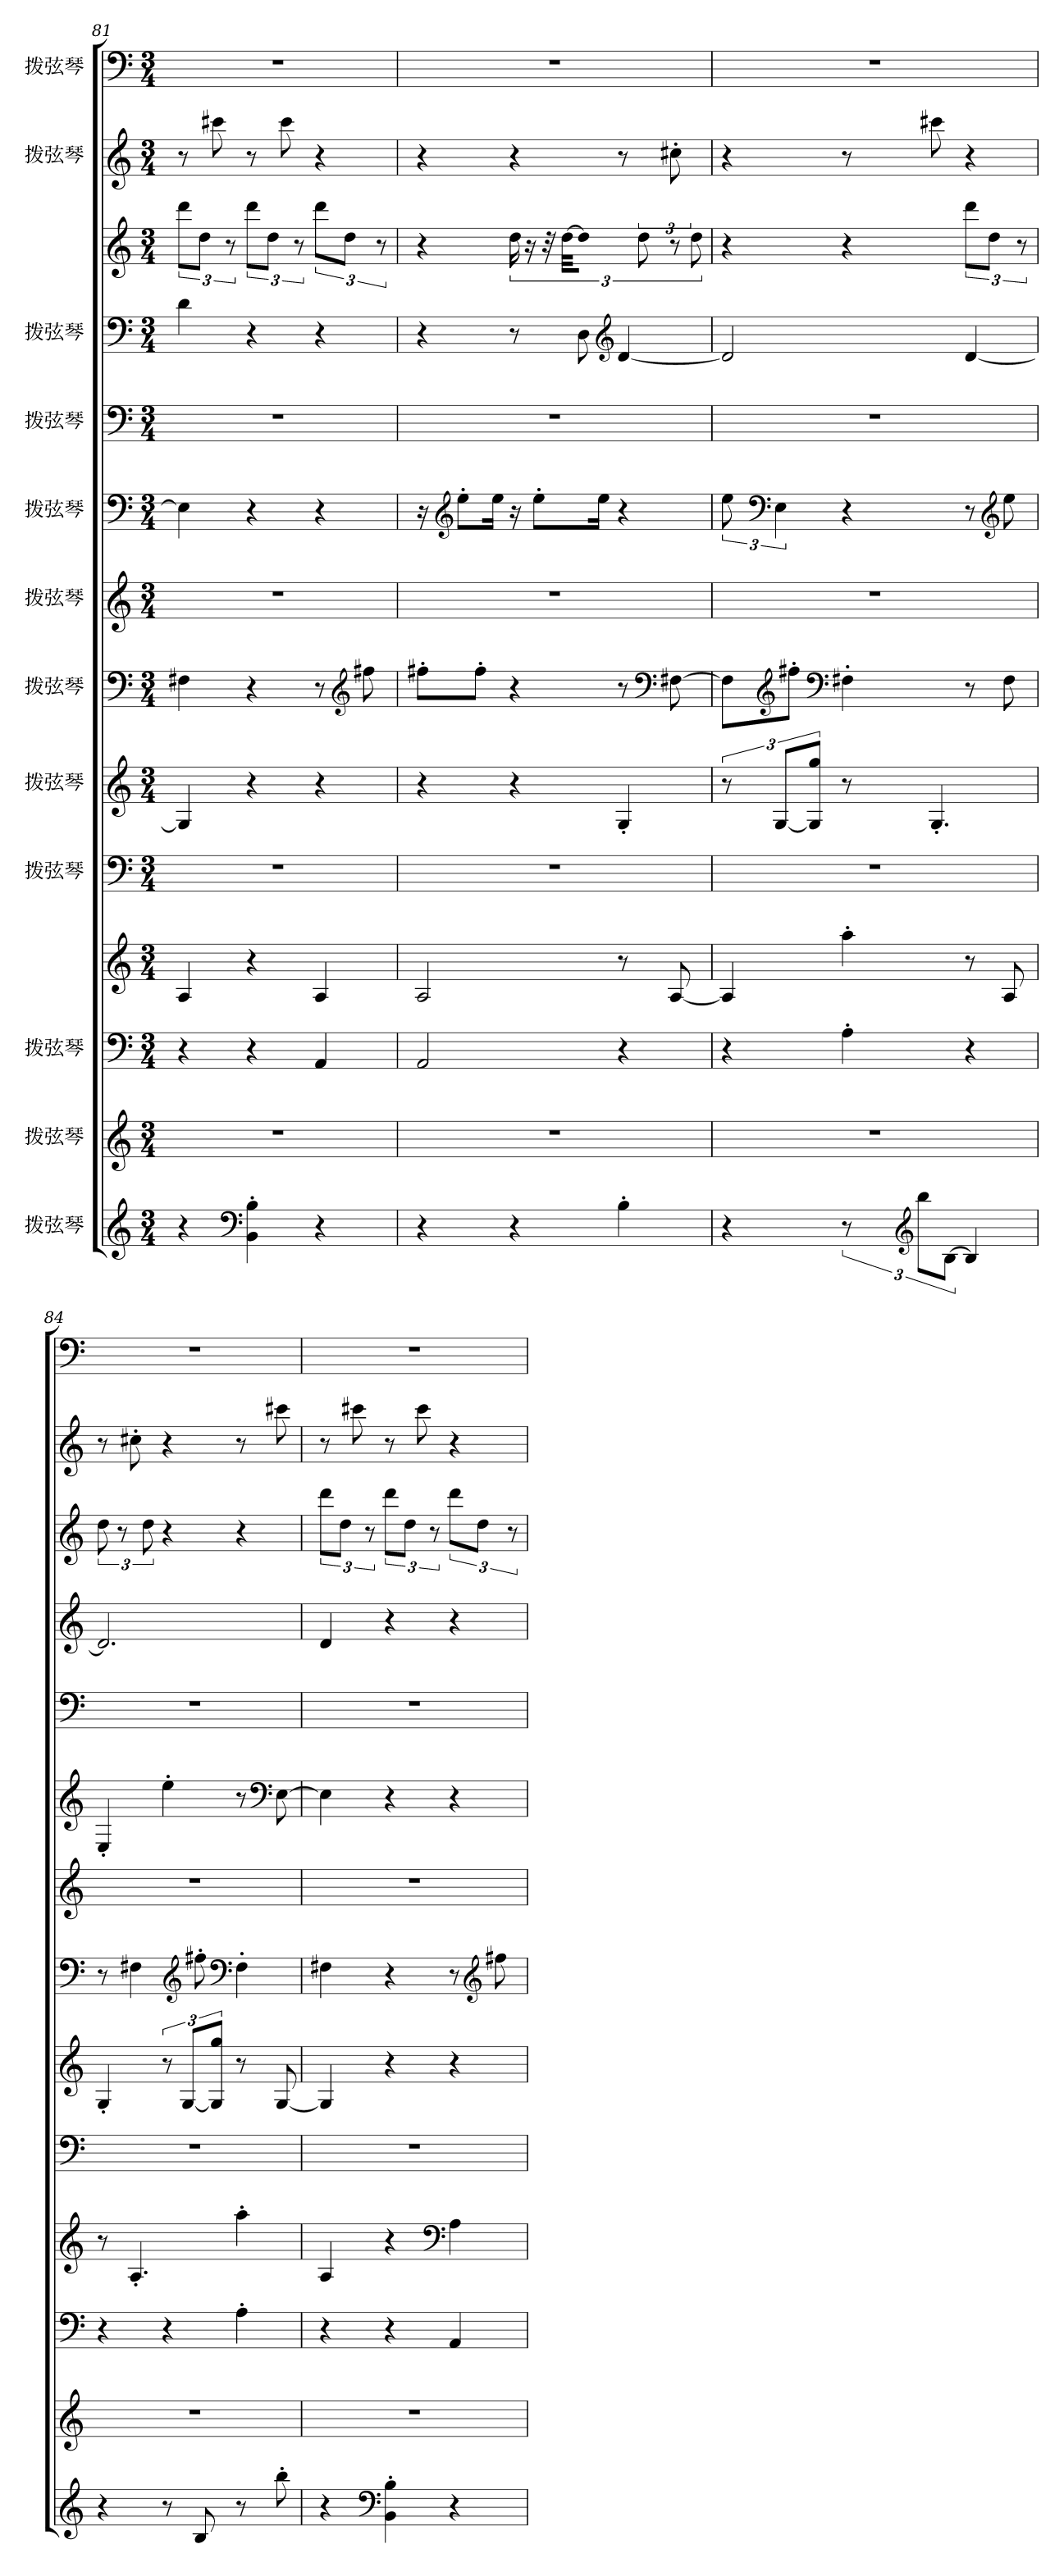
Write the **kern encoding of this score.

**kern	**kern	**kern	**kern	**kern	**kern	**kern	**kern	**kern	**kern	**kern	**kern	**kern	**kern
*part12	*part11	*part10	*part10	*part9	*part8	*part7	*part6	*part5	*part4	*part3	*part3	*part2	*part1
*staff14	*staff13	*staff12	*staff11	*staff10	*staff9	*staff8	*staff7	*staff6	*staff5	*staff4	*staff3	*staff2	*staff1
*I"拨弦琴	*I"拨弦琴	*I"拨弦琴	*	*I"拨弦琴	*I"拨弦琴	*I"拨弦琴	*I"拨弦琴	*I"拨弦琴	*I"拨弦琴	*I"拨弦琴	*	*I"拨弦琴	*I"拨弦琴
!!LO:PB:g=z
*clefG2	*clefG2	*clefF4	*clefG2	*clefF4	*clefG2	*clefF4	*clefG2	*clefF4	*clefF4	*clefF4	*clefG2	*clefG2	*clefF4
*k[]	*k[]	*k[]	*k[]	*k[]	*k[]	*k[]	*k[]	*k[]	*k[]	*k[]	*k[]	*k[]	*k[]
*M3/4	*M3/4	*M3/4	*M3/4	*M3/4	*M3/4	*M3/4	*M3/4	*M3/4	*M3/4	*M3/4	*M3/4	*M3/4	*M3/4
=81	=81	=81	=81	=81	=81	=81	=81	=81	=81	=81	=81	=81	=81
4r	2.r	4r	4A/	2.r	4G/]	4F#X\	2.r	4E\]	2.r	4d\	12ddd\L	8r	2.r
.	.	.	.	.	.	.	.	.	.	.	12dd\J	.	.
.	.	.	.	.	.	.	.	.	.	.	.	8ccc#X\	.
.	.	.	.	.	.	.	.	.	.	.	12r	.	.
*clefF4	*	*	*	*	*	*	*	*	*	*	*	*	*
4BB\' 4B\'	.	4r	4r	.	4r	4r	.	4r	.	4r	12ddd\L	8r	.
.	.	.	.	.	.	.	.	.	.	.	12dd\J	.	.
.	.	.	.	.	.	.	.	.	.	.	.	8ccc#\	.
.	.	.	.	.	.	.	.	.	.	.	12r	.	.
4r	.	4AA/	4A/	.	4r	8r	.	4r	.	4r	12ddd\L	4r	.
.	.	.	.	.	.	.	.	.	.	.	12dd\J	.	.
*	*	*	*	*	*	*clefG2	*	*	*	*	*	*	*
.	.	.	.	.	.	8ff#X\	.	.	.	.	.	.	.
.	.	.	.	.	.	.	.	.	.	.	12r	.	.
=82	=82	=82	=82	=82	=82	=82	=82	=82	=82	=82	=82	=82	=82
4r	2.r	2AA/	2A/	2.r	4r	8ff#X'\L	2.r	16r	2.r	4r	4r	4r	2.r
*	*	*	*	*	*	*	*	*clefG2	*	*	*	*	*
.	.	.	.	.	.	.	.	8ee'\L	.	.	.	.	.
.	.	.	.	.	.	8ff#'\J	.	.	.	.	.	.	.
.	.	.	.	.	.	.	.	16ee\Jk	.	.	.	.	.
4r	.	.	.	.	4r	4r	.	16r	.	8r	24dd\	4r	.
.	.	.	.	.	.	.	.	.	.	.	24r	.	.
.	.	.	.	.	.	.	.	8ee'\L	.	.	.	.	.
.	.	.	.	.	.	.	.	.	.	.	48r	.	.
.	.	.	.	.	.	.	.	.	.	.	[48dd\KKL	.	.
.	.	.	.	.	.	.	.	.	.	8D\	8dd\J]	.	.
.	.	.	.	.	.	.	.	16ee\Jk	.	.	.	.	.
*	*	*	*	*	*	*	*	*	*	*clefG2	*	*	*
4B'\	.	4r	8r	.	4G'/	8r	.	4r	.	[4d/	12dd\	8r	.
.	.	.	.	.	.	.	.	.	.	.	12r	.	.
*	*	*	*	*	*	*clefF4	*	*	*	*	*	*	*
.	.	.	[8A/	.	.	[8F#X\	.	.	.	.	.	8cc#X'\	.
.	.	.	.	.	.	.	.	.	.	.	12dd\	.	.
!!LO:PB:g=z
=83	=83	=83	=83	=83	=83	=83	=83	=83	=83	=83	=83	=83	=83
4r	2.r	4r	4A/]	2.r	12r	8F#\L]	2.r	12ee\	2.r	2d/]	4r	4r	2.r
*	*	*	*	*	*	*	*	*clefF4	*	*	*	*	*
.	.	.	.	.	[12G/L	.	.	6E\	.	.	.	.	.
*	*	*	*	*	*	*clefG2	*	*	*	*	*	*	*
.	.	.	.	.	.	8ff#X'\J	.	.	.	.	.	.	.
.	.	.	.	.	12G/] 12gg/J	.	.	.	.	.	.	.	.
*	*	*	*	*	*	*clefF4	*	*	*	*	*	*	*
12r	.	4A'\	4aa'\	.	8r	4F#X'\	.	4r	.	.	4r	8r	.
*clefG2	*	*	*	*	*	*	*	*	*	*	*	*	*
12bb\L	.	.	.	.	.	.	.	.	.	.	.	.	.
.	.	.	.	.	4.G'/	.	.	.	.	.	.	8ccc#X\	.
[12B\J	.	.	.	.	.	.	.	.	.	.	.	.	.
4B/]	.	4r	8r	.	.	8r	.	8r	.	[4d/	12ddd\L	4r	.
.	.	.	.	.	.	.	.	.	.	.	12dd\J	.	.
*	*	*	*	*	*	*	*	*clefG2	*	*	*	*	*
.	.	.	8A/	.	.	8F#\	.	8ee\	.	.	.	.	.
.	.	.	.	.	.	.	.	.	.	.	12r	.	.
=84	=84	=84	=84	=84	=84	=84	=84	=84	=84	=84	=84	=84	=84
4r	2.r	4r	8r	2.r	4G'/	8r	2.r	4E'/	2.r	2.d/]	12dd\	8r	2.r
.	.	.	.	.	.	.	.	.	.	.	12r	.	.
.	.	.	4.A'/	.	.	4F#X\	.	.	.	.	.	8cc#X'\	.
.	.	.	.	.	.	.	.	.	.	.	12dd\	.	.
8r	.	4r	.	.	12r	.	.	4ee'\	.	.	4r	4r	.
.	.	.	.	.	[12G/L	.	.	.	.	.	.	.	.
*	*	*	*	*	*	*clefG2	*	*	*	*	*	*	*
8B/	.	.	.	.	.	8ff#X'\	.	.	.	.	.	.	.
.	.	.	.	.	12G/] 12gg/J	.	.	.	.	.	.	.	.
*	*	*	*	*	*	*clefF4	*	*	*	*	*	*	*
8r	.	4A'\	4aa'\	.	8r	4F#'\	.	8r	.	.	4r	8r	.
*	*	*	*	*	*	*	*	*clefF4	*	*	*	*	*
8bb'\	.	.	.	.	[8G/	.	.	[8E\	.	.	.	8ccc#X\	.
!!LO:PB:g=z
=85	=85	=85	=85	=85	=85	=85	=85	=85	=85	=85	=85	=85	=85
4r	2.r	4r	4A/	2.r	4G/]	4F#X\	2.r	4E\]	2.r	4d/	12ddd\L	8r	2.r
.	.	.	.	.	.	.	.	.	.	.	12dd\J	.	.
.	.	.	.	.	.	.	.	.	.	.	.	8ccc#X\	.
.	.	.	.	.	.	.	.	.	.	.	12r	.	.
*clefF4	*	*	*	*	*	*	*	*	*	*	*	*	*
4BB\' 4B\'	.	4r	4r	.	4r	4r	.	4r	.	4r	12ddd\L	8r	.
.	.	.	.	.	.	.	.	.	.	.	12dd\J	.	.
.	.	.	.	.	.	.	.	.	.	.	.	8ccc#\	.
.	.	.	.	.	.	.	.	.	.	.	12r	.	.
*	*	*	*clefF4	*	*	*	*	*	*	*	*	*	*
4r	.	4AA/	4A\	.	4r	8r	.	4r	.	4r	12ddd\L	4r	.
.	.	.	.	.	.	.	.	.	.	.	12dd\J	.	.
*	*	*	*	*	*	*clefG2	*	*	*	*	*	*	*
.	.	.	.	.	.	8ff#X\	.	.	.	.	.	.	.
.	.	.	.	.	.	.	.	.	.	.	12r	.	.
=	=	=	=	=	=	=	=	=	=	=	=	=	=
*-	*-	*-	*-	*-	*-	*-	*-	*-	*-	*-	*-	*-	*-
